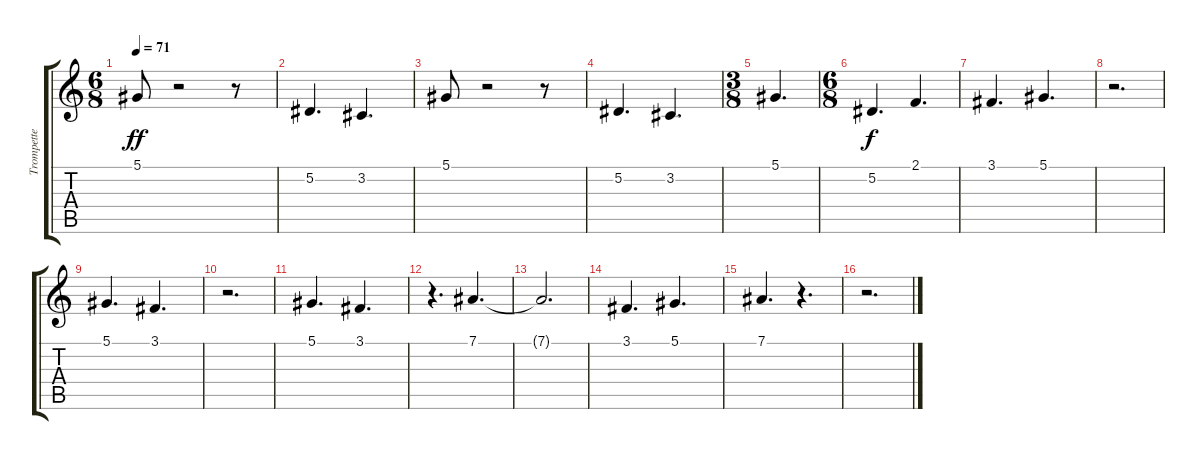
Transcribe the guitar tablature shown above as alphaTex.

\track ("Trompette" "Trompette") {instrument trumpet}
\staff {score tabs}
\tuning (Eb4 Bb3 Gb3 Db3 Ab2 Eb2) {hide}
\ts (6 8)
\tempo 71
\clef g2
\ks c
5.1.8{dy ff} r.2 r.8 |
5.2.4{d} 3.2.4{d} |
5.1.8 r.2 r.8 |
5.2.4{d} 3.2.4{d} |
\ts (3 8)
5.1.4{d} |
\ts (6 8)
5.2.4{d dy f} 2.1.4{d} |
3.1.4{d} 5.1.4{d} |
r.2{d} |
5.1.4{d} 3.1.4{d} |
r.2{d} |
5.1.4{d} 3.1.4{d} |
r.4{d} 7.1.4{d} |
7.1{t}.2{d} |
3.1.4{d} 5.1.4{d} |
7.1.4{d} r.4{d} |
r.2{d}
